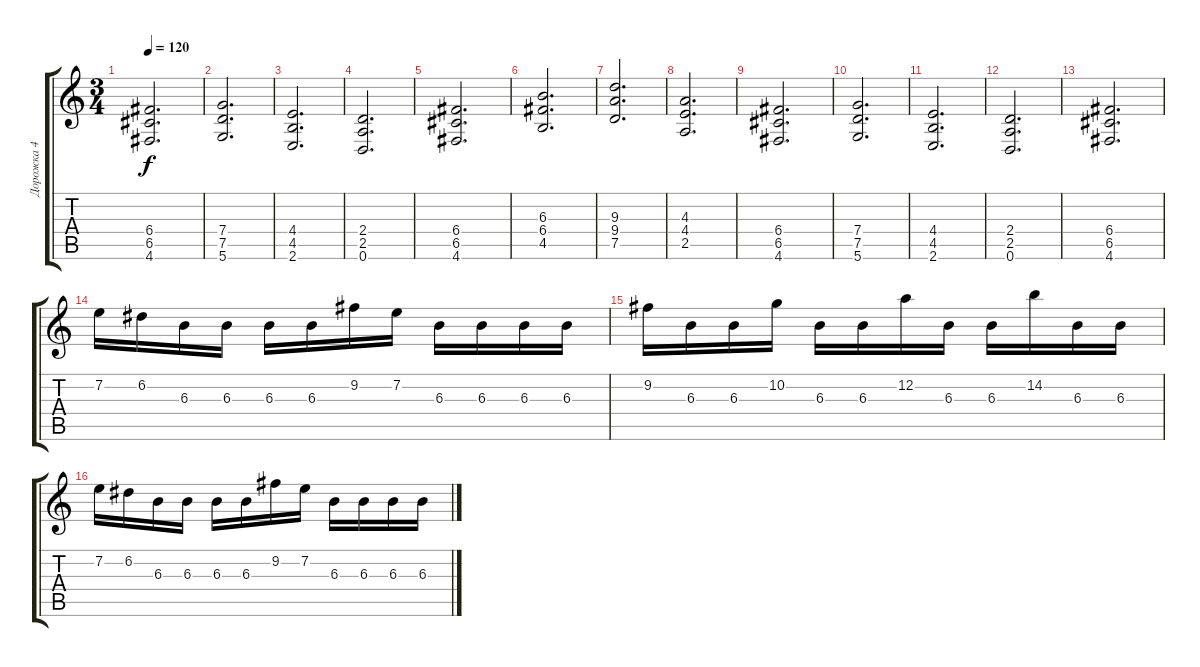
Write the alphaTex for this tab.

\track ("Дорожка 4" "Дорожка 4") {instrument distortionguitar}
\staff {score tabs}
\tuning (D4 A3 F3 C3 G2 D2) {hide}
\ts (3 4)
\tempo 120
\clef g2
\ks c
(6.4 6.5 4.6).2{d dy f} |
(7.4 7.5 5.6).2{d} |
(4.4 4.5 2.6).2{d} |
(2.4 2.5 0.6).2{d} |
(6.4 6.5 4.6).2{d} |
(6.3 6.4 4.5).2{d} |
(9.3 9.4 7.5).2{d} |
(4.3 4.4 2.5).2{d} |
(6.4 6.5 4.6).2{d} |
(7.4 7.5 5.6).2{d} |
(4.4 4.5 2.6).2{d} |
(2.4 2.5 0.6).2{d} |
(6.4 6.5 4.6).2{d} |
7.2.16 6.2.16 6.3.16 6.3.16 6.3.16 6.3.16 9.2.16 7.2.16 6.3.16 6.3.16 6.3.16 6.3.16 |
9.2.16 6.3.16 6.3.16 10.2.16 6.3.16 6.3.16 12.2.16 6.3.16 6.3.16 14.2.16 6.3.16 6.3.16 |
7.2.16 6.2.16 6.3.16 6.3.16 6.3.16 6.3.16 9.2.16 7.2.16 6.3.16 6.3.16 6.3.16 6.3.16
